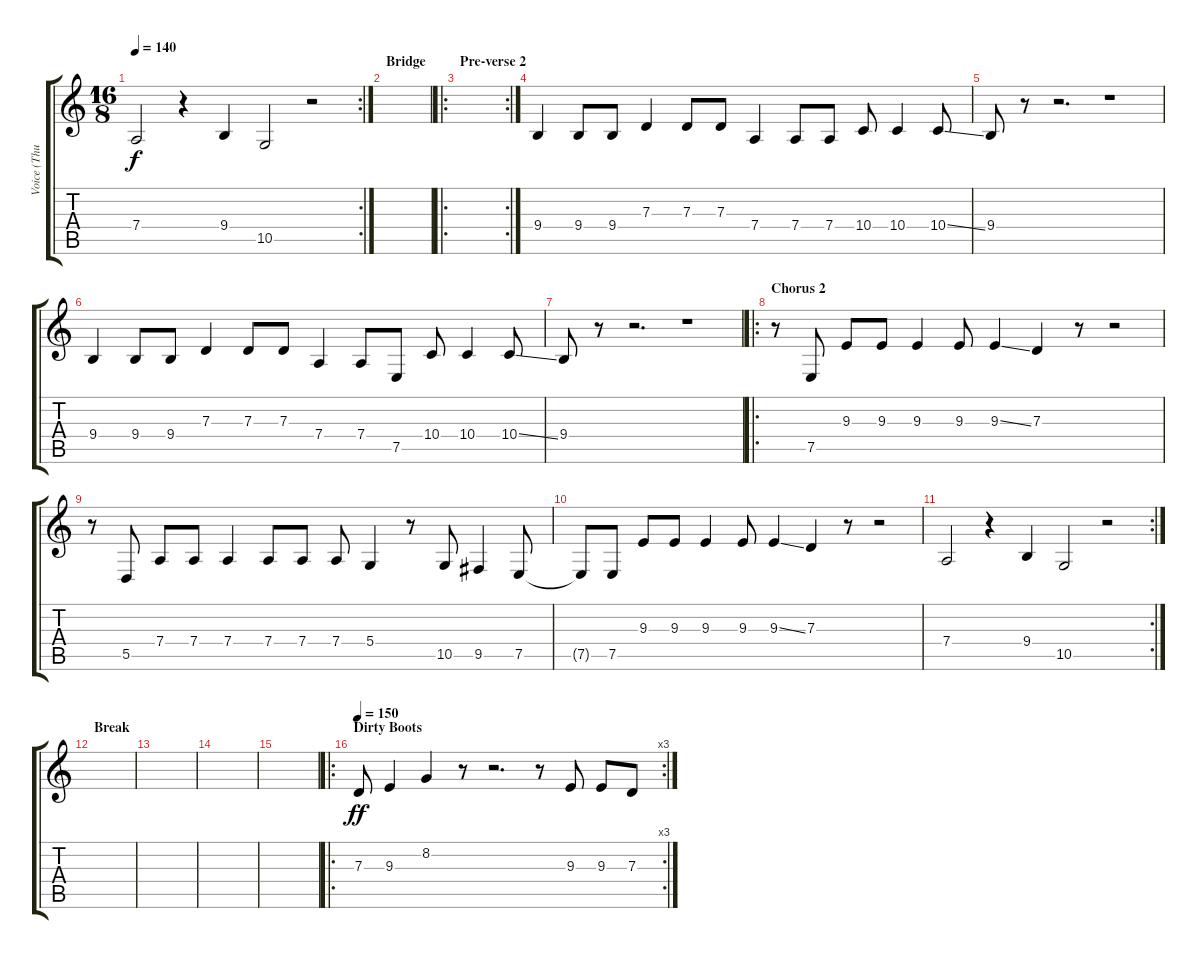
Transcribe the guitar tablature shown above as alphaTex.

\track ("Voice (Thurston)" "Voice (Thu") {instrument clarinet}
\staff {score tabs}
\tuning (E4 B3 G3 D3 A2 E2) {hide}
\rc 2
\ts (16 8)
\tempo 140
\clef g2
\ks c
7.4.2{dy f} r.4 9.4.4 10.5.2 r.2 |
\section ("" "Bridge")
|
\ro
\rc 2
\section ("" "Pre-verse 2")
|
9.4.4 9.4.8 9.4.8 7.3.4 7.3.8 7.3.8 7.4.4 7.4.8 7.4.8 10.4.8 10.4.4 10.4{ss}.8 |
9.4.8 r.8 r.2{d} r.1 |
9.4.4 9.4.8 9.4.8 7.3.4 7.3.8 7.3.8 7.4.4 7.4.8 7.5.8 10.4.8 10.4.4 10.4{ss}.8 |
9.4.8 r.8 r.2{d} r.1 |
\ro
\section ("" "Chorus 2")
r.8 7.5.8 9.3.8 9.3.8 9.3.4 9.3.8 9.3{ss}.4 7.3.4 r.8 r.2 |
r.8 5.5.8 7.4.8 7.4.8 7.4.4 7.4.8 7.4.8 7.4.8 5.4.4 r.8 10.5.8 9.5.4 7.5.8 |
7.5{t}.8 7.5.8 9.3.8 9.3.8 9.3.4 9.3.8 9.3{ss}.4 7.3.4 r.8 r.2 |
\rc 2
7.4.2 r.4 9.4.4 10.5.2 r.2 |
\section ("" "Break")
|
|
|
|
\ro
\rc 3
\section ("" "Dirty Boots")
\tempo 150
7.3.8{dy ff} 9.3.4 8.2.4 r.8 r.2{d} r.8 9.3.8 9.3.8 7.3.8
